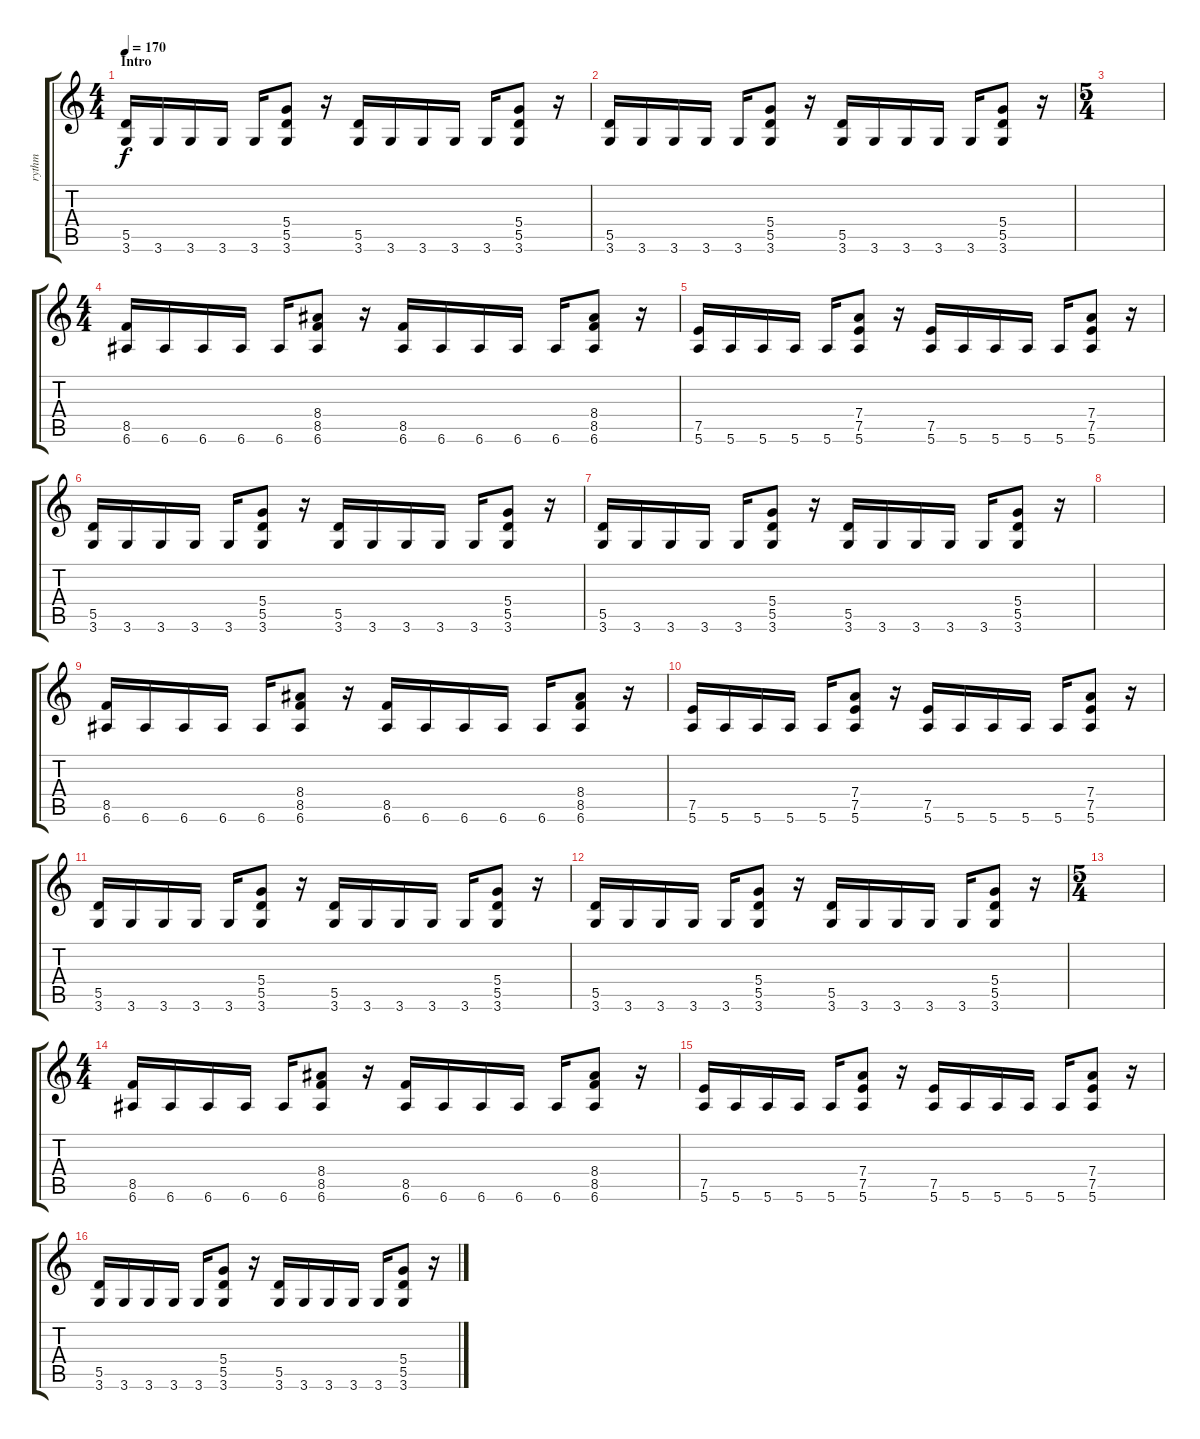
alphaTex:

\track ("rythm" "rythm") {instrument distortionguitar}
\staff {score tabs}
\tuning (E4 B3 G3 D3 A2 E2) {hide}
\ts (4 4)
\section ("" "Intro")
\tempo 170
\clef g2
\ks c
(5.5 3.6).16{dy f instrument distortionguitar} 3.6.16 3.6.16 3.6.16 3.6.16 (5.4 5.5 3.6).8 r.16 (5.5 3.6).16 3.6.16 3.6.16 3.6.16 3.6.16 (5.4 5.5 3.6).8 r.16 |
(5.5 3.6).16 3.6.16 3.6.16 3.6.16 3.6.16 (5.4 5.5 3.6).8 r.16 (5.5 3.6).16 3.6.16 3.6.16 3.6.16 3.6.16 (5.4 5.5 3.6).8 r.16 |
\ts (5 4)
|
\ts (4 4)
(8.5 6.6).16 6.6.16 6.6.16 6.6.16 6.6.16 (8.4 8.5 6.6).8 r.16 (8.5 6.6).16 6.6.16 6.6.16 6.6.16 6.6.16 (8.4 8.5 6.6).8 r.16 |
(7.5 5.6).16 5.6.16 5.6.16 5.6.16 5.6.16 (7.4 7.5 5.6).8 r.16 (7.5 5.6).16 5.6.16 5.6.16 5.6.16 5.6.16 (7.4 7.5 5.6).8 r.16 |
(5.5 3.6).16 3.6.16 3.6.16 3.6.16 3.6.16 (5.4 5.5 3.6).8 r.16 (5.5 3.6).16 3.6.16 3.6.16 3.6.16 3.6.16 (5.4 5.5 3.6).8 r.16 |
(5.5 3.6).16 3.6.16 3.6.16 3.6.16 3.6.16 (5.4 5.5 3.6).8 r.16 (5.5 3.6).16 3.6.16 3.6.16 3.6.16 3.6.16 (5.4 5.5 3.6).8 r.16 |
|
(8.5 6.6).16 6.6.16 6.6.16 6.6.16 6.6.16 (8.4 8.5 6.6).8 r.16 (8.5 6.6).16 6.6.16 6.6.16 6.6.16 6.6.16 (8.4 8.5 6.6).8 r.16 |
(7.5 5.6).16 5.6.16 5.6.16 5.6.16 5.6.16 (7.4 7.5 5.6).8 r.16 (7.5 5.6).16 5.6.16 5.6.16 5.6.16 5.6.16 (7.4 7.5 5.6).8 r.16 |
(5.5 3.6).16 3.6.16 3.6.16 3.6.16 3.6.16 (5.4 5.5 3.6).8 r.16 (5.5 3.6).16 3.6.16 3.6.16 3.6.16 3.6.16 (5.4 5.5 3.6).8 r.16 |
(5.5 3.6).16 3.6.16 3.6.16 3.6.16 3.6.16 (5.4 5.5 3.6).8 r.16 (5.5 3.6).16 3.6.16 3.6.16 3.6.16 3.6.16 (5.4 5.5 3.6).8 r.16 |
\ts (5 4)
|
\ts (4 4)
(8.5 6.6).16 6.6.16 6.6.16 6.6.16 6.6.16 (8.4 8.5 6.6).8 r.16 (8.5 6.6).16 6.6.16 6.6.16 6.6.16 6.6.16 (8.4 8.5 6.6).8 r.16 |
(7.5 5.6).16 5.6.16 5.6.16 5.6.16 5.6.16 (7.4 7.5 5.6).8 r.16 (7.5 5.6).16 5.6.16 5.6.16 5.6.16 5.6.16 (7.4 7.5 5.6).8 r.16 |
(5.5 3.6).16 3.6.16 3.6.16 3.6.16 3.6.16 (5.4 5.5 3.6).8 r.16 (5.5 3.6).16 3.6.16 3.6.16 3.6.16 3.6.16 (5.4 5.5 3.6).8 r.16
